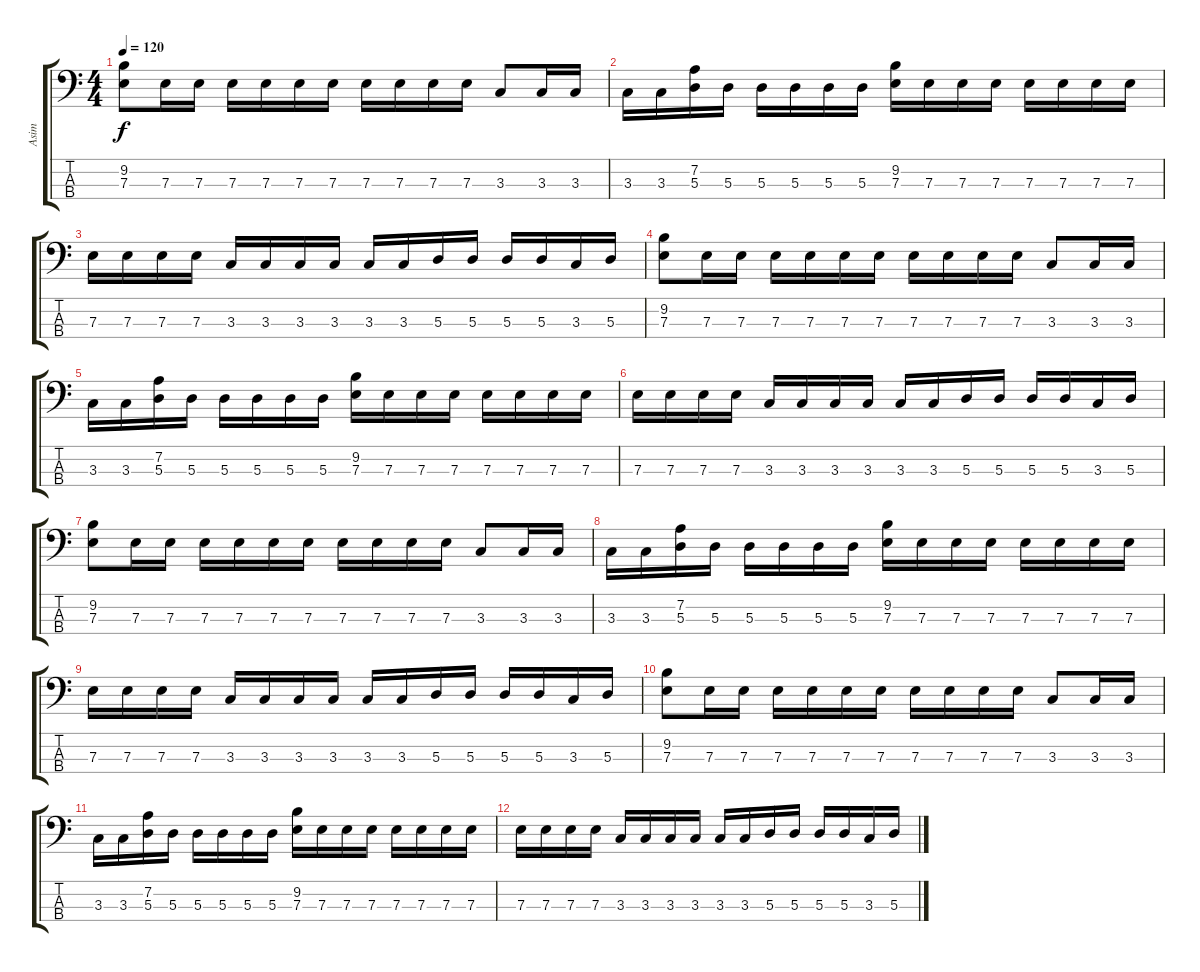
\track ("Asim" "Asim") {instrument electricbassfinger}
\staff {score tabs}
\tuning (G2 D2 A1 E1) {hide}
\ts (4 4)
\tempo 120
\clef f4
\ks c
(9.2 7.3).8{dy f} 7.3.16 7.3.16 7.3.16 7.3.16 7.3.16 7.3.16 7.3.16 7.3.16 7.3.16 7.3.16 3.3.8 3.3.16 3.3.16 |
3.3.16 3.3.16 (7.2 5.3).16 5.3.16 5.3.16 5.3.16 5.3.16 5.3.16 (9.2 7.3).16 7.3.16 7.3.16 7.3.16 7.3.16 7.3.16 7.3.16 7.3.16 |
7.3.16 7.3.16 7.3.16 7.3.16 3.3.16 3.3.16 3.3.16 3.3.16 3.3.16 3.3.16 5.3.16 5.3.16 5.3.16 5.3.16 3.3.16 5.3.16 |
(9.2 7.3).8 7.3.16 7.3.16 7.3.16 7.3.16 7.3.16 7.3.16 7.3.16 7.3.16 7.3.16 7.3.16 3.3.8 3.3.16 3.3.16 |
3.3.16 3.3.16 (7.2 5.3).16 5.3.16 5.3.16 5.3.16 5.3.16 5.3.16 (9.2 7.3).16 7.3.16 7.3.16 7.3.16 7.3.16 7.3.16 7.3.16 7.3.16 |
7.3.16 7.3.16 7.3.16 7.3.16 3.3.16 3.3.16 3.3.16 3.3.16 3.3.16 3.3.16 5.3.16 5.3.16 5.3.16 5.3.16 3.3.16 5.3.16 |
(9.2 7.3).8 7.3.16 7.3.16 7.3.16 7.3.16 7.3.16 7.3.16 7.3.16 7.3.16 7.3.16 7.3.16 3.3.8 3.3.16 3.3.16 |
3.3.16 3.3.16 (7.2 5.3).16 5.3.16 5.3.16 5.3.16 5.3.16 5.3.16 (9.2 7.3).16 7.3.16 7.3.16 7.3.16 7.3.16 7.3.16 7.3.16 7.3.16 |
7.3.16 7.3.16 7.3.16 7.3.16 3.3.16 3.3.16 3.3.16 3.3.16 3.3.16 3.3.16 5.3.16 5.3.16 5.3.16 5.3.16 3.3.16 5.3.16 |
(9.2 7.3).8 7.3.16 7.3.16 7.3.16 7.3.16 7.3.16 7.3.16 7.3.16 7.3.16 7.3.16 7.3.16 3.3.8 3.3.16 3.3.16 |
3.3.16 3.3.16 (7.2 5.3).16 5.3.16 5.3.16 5.3.16 5.3.16 5.3.16 (9.2 7.3).16 7.3.16 7.3.16 7.3.16 7.3.16 7.3.16 7.3.16 7.3.16 |
7.3.16 7.3.16 7.3.16 7.3.16 3.3.16 3.3.16 3.3.16 3.3.16 3.3.16 3.3.16 5.3.16 5.3.16 5.3.16 5.3.16 3.3.16 5.3.16
